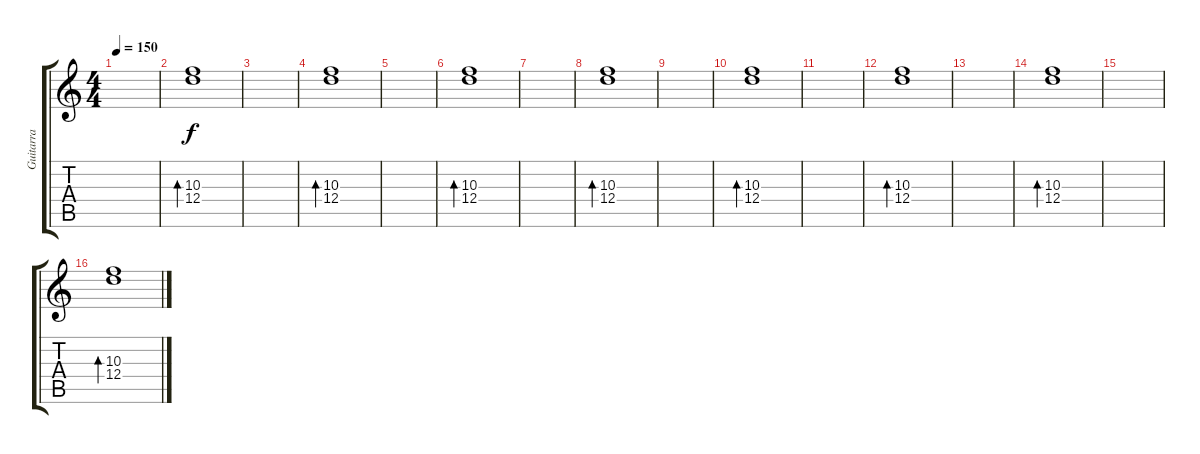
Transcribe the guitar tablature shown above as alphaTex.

\track ("Guitarra" "Guitarra") {instrument electricguitarclean}
\staff {score tabs}
\tuning (E4 B3 G3 D3 A2 E2) {hide}
\ts (4 4)
\tempo 150
\clef g2
\ks c
|
(10.3 12.4).1{bd 480} |
|
(10.3 12.4).1{bd 480} |
|
(10.3 12.4).1{bd 480} |
|
(10.3 12.4).1{bd 480} |
|
(10.3 12.4).1{bd 480} |
|
(10.3 12.4).1{bd 480} |
|
(10.3 12.4).1{bd 480} |
|
(10.3 12.4).1{bd 480}
